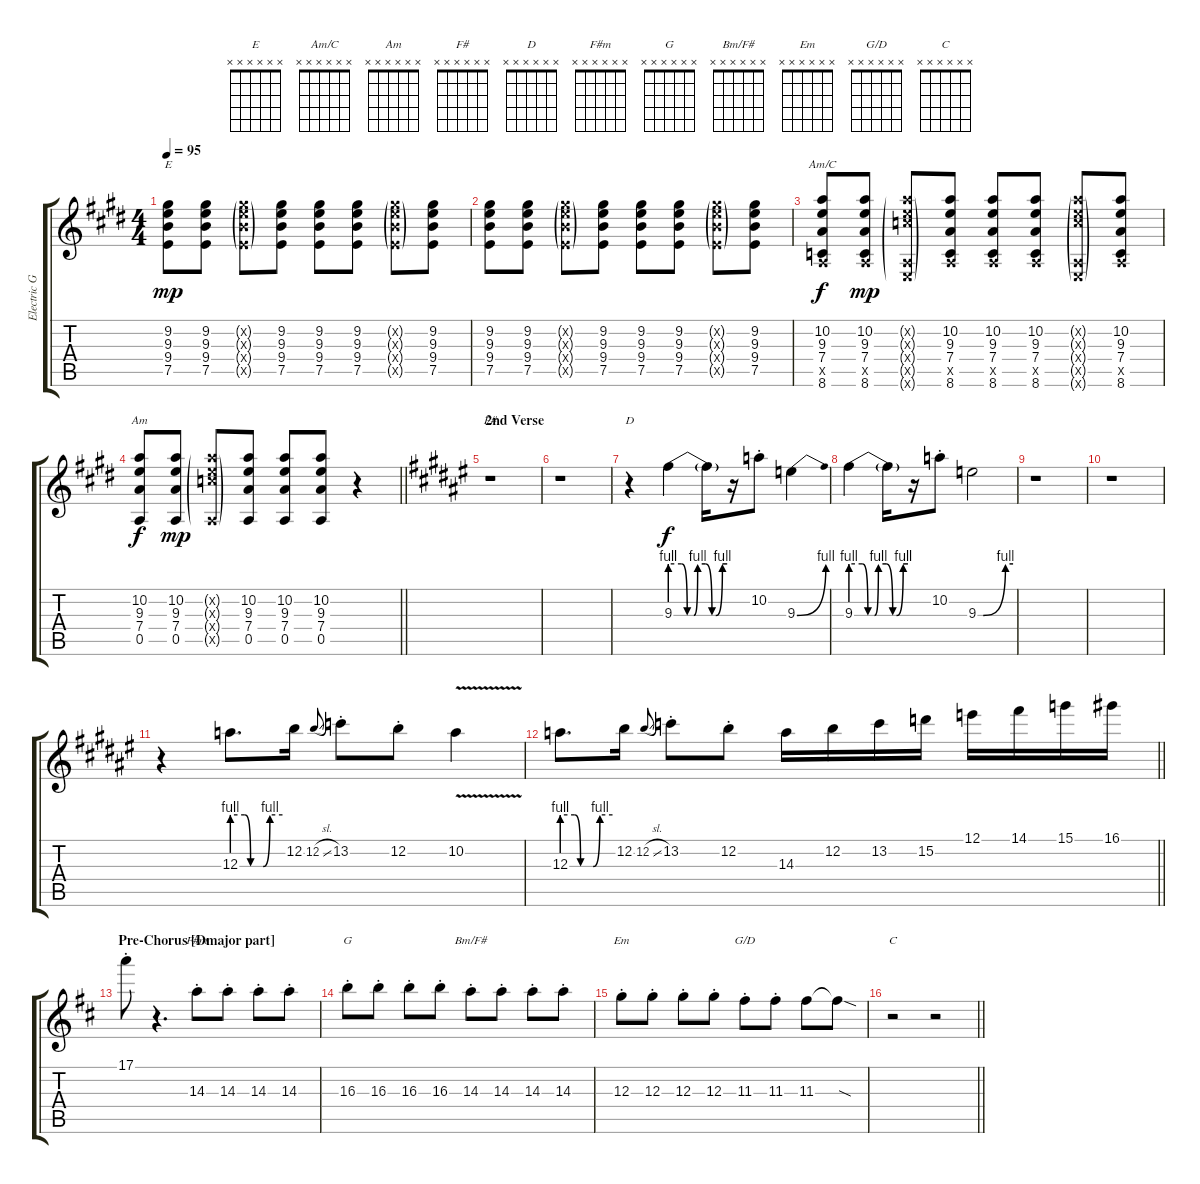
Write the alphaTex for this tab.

\track ("Electric Guitar" "Electric G") {instrument overdrivenguitar}
\staff {score tabs}
\tuning (E4 B3 G3 D3 A2 E2) {hide}
\chord ("E" x x x x x x)
\chord ("Am/C" x x x x x x)
\chord ("Am" x x x x x x)
\chord ("F#" x x x x x x)
\chord ("D" x x x x x x)
\chord ("F#m" x x x x x x)
\chord ("G" x x x x x x)
\chord ("Bm/F#" x x x x x x)
\chord ("Em" x x x x x x)
\chord ("G/D" x x x x x x)
\chord ("C" x x x x x x)
\ts (4 4)
\tempo 95
\clef g2
\ks e
(9.2 9.3 9.4 7.5).8{ch "E" dy mp} (9.2 9.3 9.4 7.5).8 (9.2{g x} 9.3{g x} 9.4{g x} 7.5{g x}).8 (9.2 9.3 9.4 7.5).8 (9.2 9.3 9.4 7.5).8 (9.2 9.3 9.4 7.5).8 (9.2{g x} 9.3{g x} 9.4{g x} 7.5{g x}).8 (9.2 9.3 9.4 7.5).8 |
(9.2 9.3 9.4 7.5).8 (9.2 9.3 9.4 7.5).8 (9.2{g x} 9.3{g x} 9.4{g x} 7.5{g x}).8 (9.2 9.3 9.4 7.5).8 (9.2 9.3 9.4 7.5).8 (9.2 9.3 9.4 7.5).8 (9.2{g x} 9.3{g x} 9.4{g x} 7.5{g x}).8 (9.2 9.3 9.4 7.5).8 |
(10.2 9.3 7.4 0.5{x} 8.6).8{ch "Am/C" dy f} (10.2 9.3 7.4 0.5{x} 8.6).8{dy mp} (10.2{g x} 9.3{g x} 10.4{g x} 0.5{g x} 0.6{g x}).8 (10.2 9.3 7.4 0.5{x} 8.6).8 (10.2 9.3 7.4 0.5{x} 8.6).8 (10.2 9.3 7.4 0.5{x} 8.6).8 (10.2{g x} 9.3{g x} 10.4{g x} 0.5{g x} 0.6{g x}).8 (10.2 9.3 7.4 0.5{x} 8.6).8 |
\barLineRight lightlight
(10.2 9.3 7.4 0.5).8{ch "Am" dy f} (10.2 9.3 7.4 0.5).8{dy mp} (10.2{g x} 9.3{g x} 10.4{g x} 0.5{g x}).8 (10.2 9.3 7.4 0.5).8 (10.2 9.3 7.4 0.5).8 (10.2 9.3 7.4 0.5).8 r.4 |
\section ("" "2nd Verse")
\ks f#
r.1{ch "F#" volume 13} |
r.1 |
r.4{ch "D"} 9.3{be (custom 0 4 12 4 18 0 25 0 29 4 37 4 44 0 48 0 55 4 60 4)}.4{dy f} 9.3{t}.16 r.16 10.2{st}.8 9.3{be (bend 0 0 60 4)}.4 |
9.3{be (custom 0 4 12 4 18 0 25 0 29 4 37 4 44 0 48 0 55 4 60 4)}.4 9.3{t}.16 r.16 10.2{st}.8 9.3{be (custom 0 0 9 0 47 4 60 4)}.2 |
r.1 |
r.1 |
r.4 12.3{be (custom 0 4 15 4 22 0 37 0 45 4 60 4)}.8{d} 12.2.16 12.2{sl}.8{gr onbeat} 13.2{st}.8 12.2{st}.8 10.2{v}.4 |
\barLineRight lightlight
12.3{be (custom 0 4 15 4 22 0 37 0 45 4 60 4)}.8{d} 12.2.16 12.2{sl}.8{gr onbeat} 13.2{st}.8 12.2{st}.8 14.3.16 12.2.16 13.2.16 15.2.16 12.1.16 14.1.16 15.1.16 16.1.16 |
\section ("" "Pre-Chorus [Dmajor part]")
\ks d
17.1{st}.8 r.4{d} 14.3{st}.8{ch "F#m" volume 9} 14.3{st}.8 14.3{st}.8 14.3{st}.8 |
16.3{st}.8{ch "G"} 16.3{st}.8 16.3{st}.8 16.3{st}.8 14.3{st}.8{ch "Bm/F#"} 14.3{st}.8 14.3{st}.8 14.3{st}.8 |
12.3{st}.8{ch "Em"} 12.3{st}.8 12.3{st}.8 12.3{st}.8 11.3{st}.8{ch "G/D"} 11.3{st}.8 11.3.8 11.3{sod t}.8 |
\barLineRight lightlight
r.2{ch "C"} r.2
